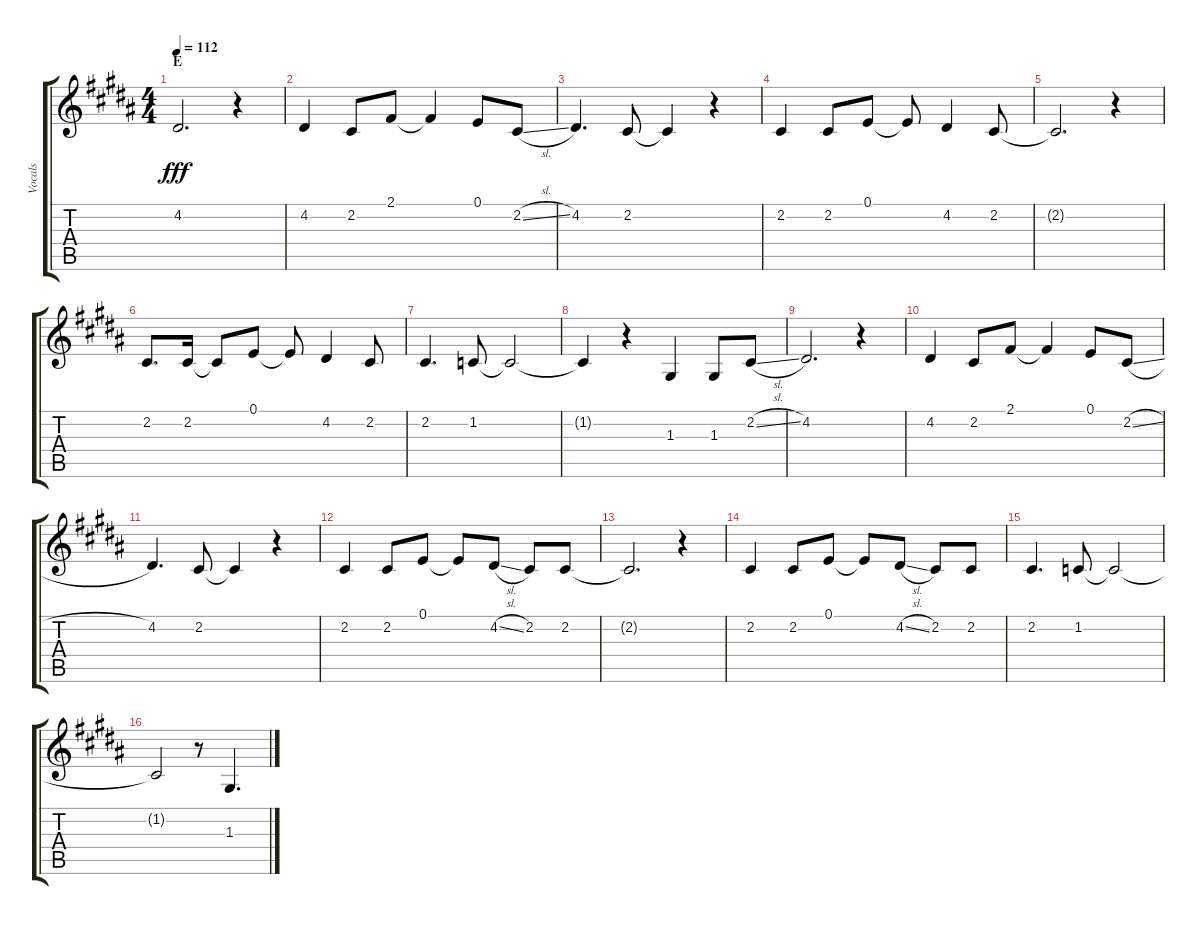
\track ("Vocals" "Vocals") {instrument voiceoohs}
\staff {score tabs}
\tuning (E4 B3 G3 D3 A2 E2) {hide}
\ts (4 4)
\section ("" "E")
\tempo 112
\clef g2
\ks b
4.2.2{d dy fff} r.4 |
4.2.4 2.2.8 2.1.8 2.1{t}.4 0.1.8 2.2{sl}.8 |
4.2.4{d} 2.2.8 2.2{t}.4 r.4 |
2.2.4 2.2.8 0.1.8 0.1{t}.8 4.2.4 2.2.8 |
2.2{t}.2{d} r.4 |
2.2.8{d} 2.2.16 2.2{t}.8 0.1.8 0.1{t}.8 4.2.4 2.2.8 |
2.2.4{d} 1.2.8 1.2{t}.2 |
1.2{t}.4 r.4 1.3.4 1.3.8 2.2{sl}.8 |
4.2.2{d} r.4 |
4.2.4 2.2.8 2.1.8 2.1{t}.4 0.1.8 2.2{sl}.8 |
4.2.4{d} 2.2.8 2.2{t}.4 r.4 |
2.2.4 2.2.8 0.1.8 0.1{t}.8 4.2{sl}.8 2.2.8 2.2.8 |
2.2{t}.2{d} r.4 |
2.2.4 2.2.8 0.1.8 0.1{t}.8 4.2{sl}.8 2.2.8 2.2.8 |
2.2.4{d} 1.2.8 1.2{t}.2 |
1.2{t}.2 r.8 1.3.4{d}
